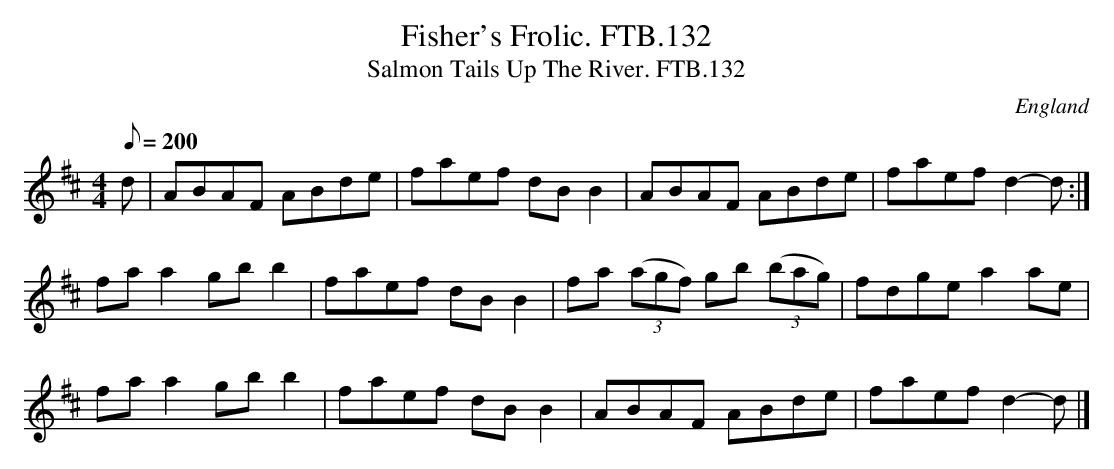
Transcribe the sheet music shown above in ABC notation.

X:1
T:Fisher's Frolic. FTB.132
T:Salmon Tails Up The River. FTB.132
M:4/4
L:1/8
Q:200
O:England
K:D major
d|ABAF ABde|faef dBB2|ABAF ABde|faefd2-d:|
faa2gbb2|faef dBB2|fa ((3agf) gb ((3bag)|fdgea2ae|
faa2gbb2|faef dBB2|ABAF ABde|faefd2-d|]
